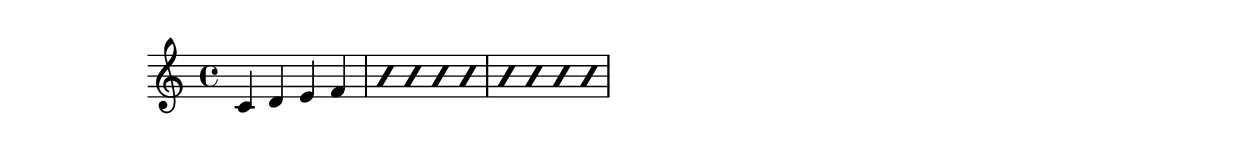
%% Do not edit this file; it is auto-generated from LSR http://lsr.dsi.unimi.it
%% This file is in the public domain.
\version "2.13.1"

\header {
  lsrtags = "rhythms, tweaks-and-overrides"

  texidoc = "
In \"simple\" lead-sheets, sometimes no actual notes are written,
instead only \"rhythmic patterns\" and chords above the measures are
notated giving the structure of a song. Such a feature is for example
useful while creating/transcribing the structure of a song and also
when sharing lead sheets with guitarists or jazz musicians. The
standard support for this using @code{\\repeat percent} is unsuitable
here since the first beat has to be an ordinary note or rest. This
example shows two solutions to this problem, by redefining ordinary
rests to be printed as slashes. (If the duration of each beat is not a
quarter note, replace the @code{r4} in the definitions with a rest of
the appropriate duration). 

"
  doctitle = "Rhythmic slashes"
} % begin verbatim

% Macro to print single slash
rs = {
  \once \override Rest #'stencil = #ly:percent-repeat-item-interface::beat-slash
  \once \override Rest #'thickness = #0.48
  \once \override Rest #'slope = #1.7
  r4
}

% Function to print a specified number of slashes
comp = #(define-music-function (parser location count) ( integer?)
  #{
    \override Rest #'stencil = #ly:percent-repeat-item-interface::beat-slash
    \override Rest #'thickness = #0.48
    \override Rest #'slope = #1.7
    \repeat unfold $count { r4 }
    \revert Rest #'stencil
  #}
)

\score {
  \relative c' {
    c4 d e f |
    \rs \rs \rs \rs |
    \comp #4 |
  }
}

